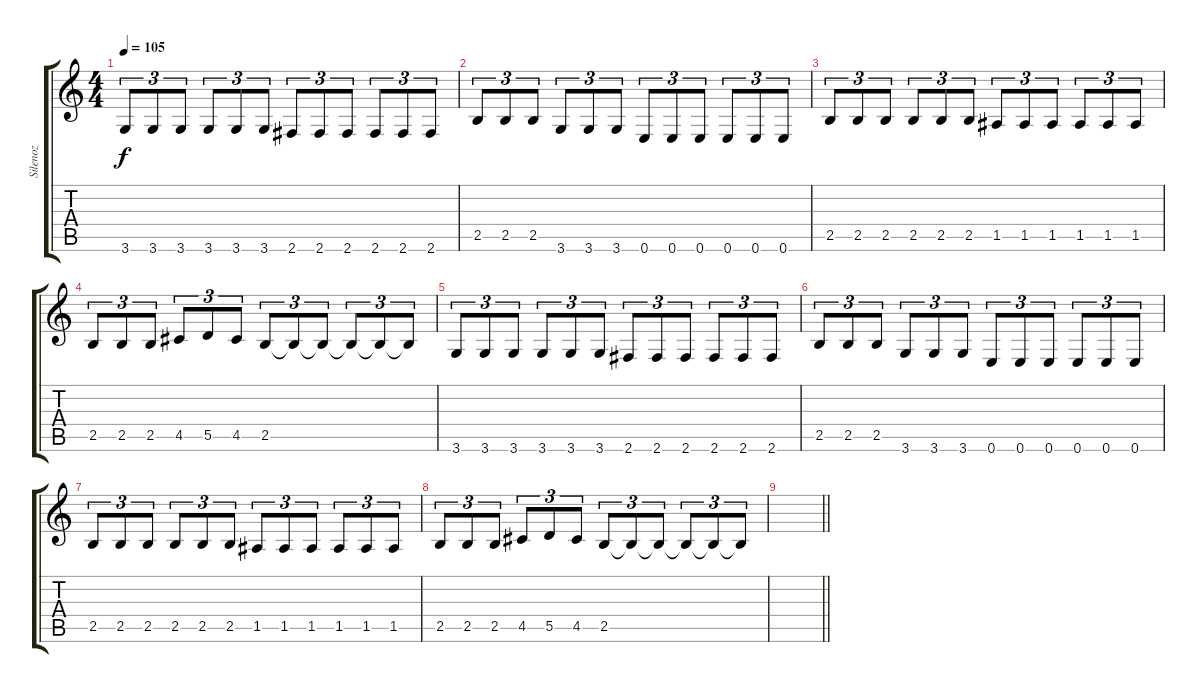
\track ("Silenoz" "Silenoz") {instrument overdrivenguitar}
\staff {score tabs}
\tuning (E4 B3 G3 D3 A2 E2) {hide}
\ts (4 4)
\tempo 105
\clef g2
\ks c
3.6.8{tu (3 2) dy f volume 10} 3.6.8{tu (3 2)} 3.6.8{tu (3 2)} 3.6.8{tu (3 2)} 3.6.8{tu (3 2)} 3.6.8{tu (3 2)} 2.6.8{tu (3 2)} 2.6.8{tu (3 2)} 2.6.8{tu (3 2)} 2.6.8{tu (3 2)} 2.6.8{tu (3 2)} 2.6.8{tu (3 2)} |
2.5.8{tu (3 2)} 2.5.8{tu (3 2)} 2.5.8{tu (3 2)} 3.6.8{tu (3 2)} 3.6.8{tu (3 2)} 3.6.8{tu (3 2)} 0.6.8{tu (3 2)} 0.6.8{tu (3 2)} 0.6.8{tu (3 2)} 0.6.8{tu (3 2)} 0.6.8{tu (3 2)} 0.6.8{tu (3 2)} |
2.5.8{tu (3 2)} 2.5.8{tu (3 2)} 2.5.8{tu (3 2)} 2.5.8{tu (3 2)} 2.5.8{tu (3 2)} 2.5.8{tu (3 2)} 1.5.8{tu (3 2)} 1.5.8{tu (3 2)} 1.5.8{tu (3 2)} 1.5.8{tu (3 2)} 1.5.8{tu (3 2)} 1.5.8{tu (3 2)} |
2.5.8{tu (3 2)} 2.5.8{tu (3 2)} 2.5.8{tu (3 2)} 4.5.8{tu (3 2)} 5.5.8{tu (3 2)} 4.5.8{tu (3 2)} 2.5.8{tu (3 2)} 2.5{t}.8{tu (3 2)} 2.5{t}.8{tu (3 2)} 2.5{t}.8{tu (3 2)} 2.5{t}.8{tu (3 2)} 2.5{t}.8{tu (3 2)} |
3.6.8{tu (3 2) volume 10} 3.6.8{tu (3 2)} 3.6.8{tu (3 2)} 3.6.8{tu (3 2)} 3.6.8{tu (3 2)} 3.6.8{tu (3 2)} 2.6.8{tu (3 2)} 2.6.8{tu (3 2)} 2.6.8{tu (3 2)} 2.6.8{tu (3 2)} 2.6.8{tu (3 2)} 2.6.8{tu (3 2)} |
2.5.8{tu (3 2)} 2.5.8{tu (3 2)} 2.5.8{tu (3 2)} 3.6.8{tu (3 2)} 3.6.8{tu (3 2)} 3.6.8{tu (3 2)} 0.6.8{tu (3 2)} 0.6.8{tu (3 2)} 0.6.8{tu (3 2)} 0.6.8{tu (3 2)} 0.6.8{tu (3 2)} 0.6.8{tu (3 2)} |
2.5.8{tu (3 2)} 2.5.8{tu (3 2)} 2.5.8{tu (3 2)} 2.5.8{tu (3 2)} 2.5.8{tu (3 2)} 2.5.8{tu (3 2)} 1.5.8{tu (3 2)} 1.5.8{tu (3 2)} 1.5.8{tu (3 2)} 1.5.8{tu (3 2)} 1.5.8{tu (3 2)} 1.5.8{tu (3 2)} |
2.5.8{tu (3 2)} 2.5.8{tu (3 2)} 2.5.8{tu (3 2)} 4.5.8{tu (3 2)} 5.5.8{tu (3 2)} 4.5.8{tu (3 2)} 2.5.8{tu (3 2)} 2.5{t}.8{tu (3 2)} 2.5{t}.8{tu (3 2)} 2.5{t}.8{tu (3 2)} 2.5{t}.8{tu (3 2)} 2.5{t}.8{tu (3 2)} |
\barLineRight lightlight
